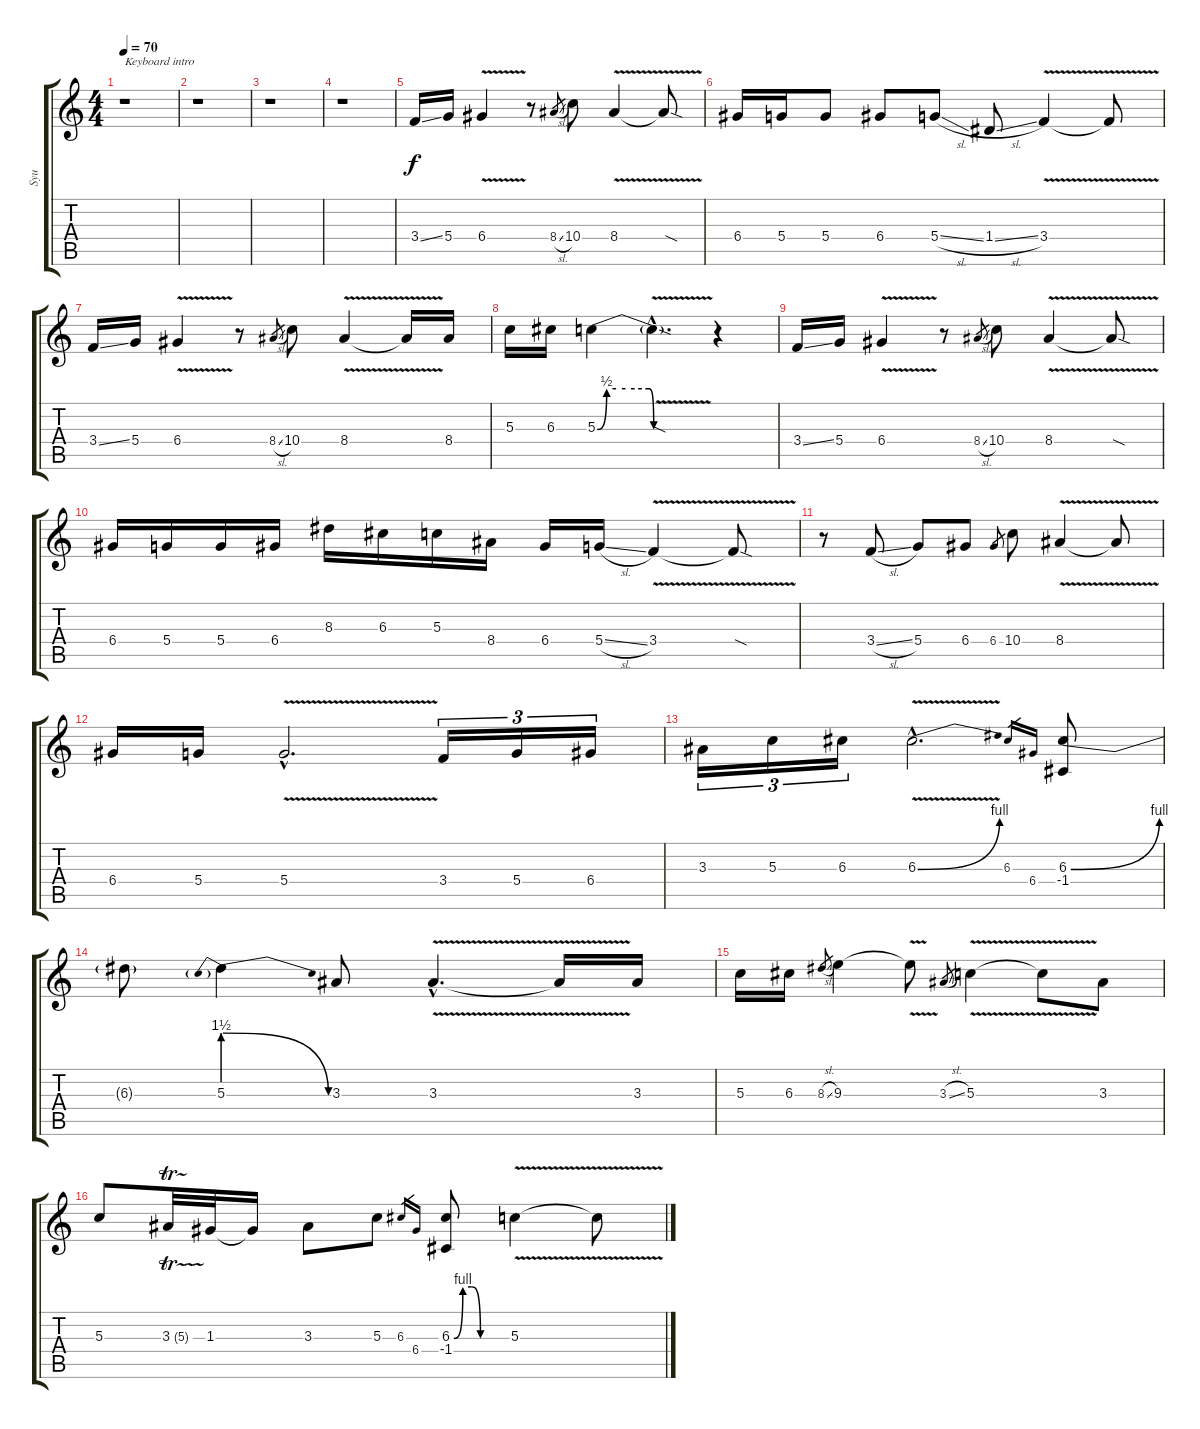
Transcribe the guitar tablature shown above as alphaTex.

\track ("Syu" "Syu") {instrument distortionguitar}
\staff {score tabs}
\tuning (E4 B3 G3 D3 A2 E2) {hide}
\ts (4 4)
\tempo 70
\clef g2
\ks c
r.1{txt "Keyboard intro" dy f instrument distortionguitar} |
r.1 |
r.1 |
r.1 |
3.4{ss}.16 5.4.16 6.4{v}.4 r.8 8.4{sl}.8{gr} 10.4.8 8.4{v}.4 8.4{sod t}.8 |
6.4.16 5.4.16 5.4.8 6.4.8 5.4{sl}.8 1.4{sl}.8 3.4{v}.4 3.4{t}.8 |
3.4{ss}.16 5.4.16 6.4{v}.4 r.8 8.4{sl}.8{gr} 10.4.8 8.4{v}.4 8.4{t}.16 8.4.16 |
5.3.16 6.3.16 5.3{be (custom 0 0 10 2 20 2 30 2 55 2 60 0)}.4 5.3{v sod hac t}.4{d} r.4 |
3.4{ss}.16 5.4.16 6.4{v}.4 r.8 8.4{sl}.8{gr} 10.4.8 8.4{v}.4 8.4{sod t}.8 |
6.4.16 5.4.16 5.4.16 6.4.16 8.3.16 6.3.16 5.3.16 8.4.16 6.4.16 5.4{sl}.16 3.4{v}.4 3.4{sod t}.8 |
r.8 3.4{sl}.8 5.4.8 6.4.8 6.4.8{gr} 10.4.8 8.4{v}.4 8.4{t}.8 |
6.4.16 5.4.16 5.4{v hac}.2{d} 3.4.16{tu (3 2)} 5.4.16{tu (3 2)} 6.4.16{tu (3 2)} |
3.3.16{tu (3 2)} 5.3.16{tu (3 2)} 6.3.16{tu (3 2)} 6.3{be (bend 0 0 60 4) v hac}.2{d} 6.3.16{gr} 6.4.16{gr} (6.3{be (bend 0 0 60 4)} -1.4).8 |
6.3{t}.8 5.3{be (prebendrelease 0 6 60 0)}.4 3.3.8 3.3{v hac}.4{d} 3.3{t}.16 3.3.16 |
5.3.16 6.3.16 8.3{sl}.8{gr} 9.3.4 9.3{v t}.8 3.3{sl}.8{gr} 5.3{v}.4 5.3{t}.8 3.3.8 |
5.3.8 3.3{tr (5 64)}.32 1.3.32 1.3{t}.16 3.3.8 5.3.8 6.3.16{gr} 6.4.16{gr} (6.3{be (custom 0 0 10 4 20 4 30 0 60 0)} -1.4).8 5.3{v}.4 5.3{t}.8
